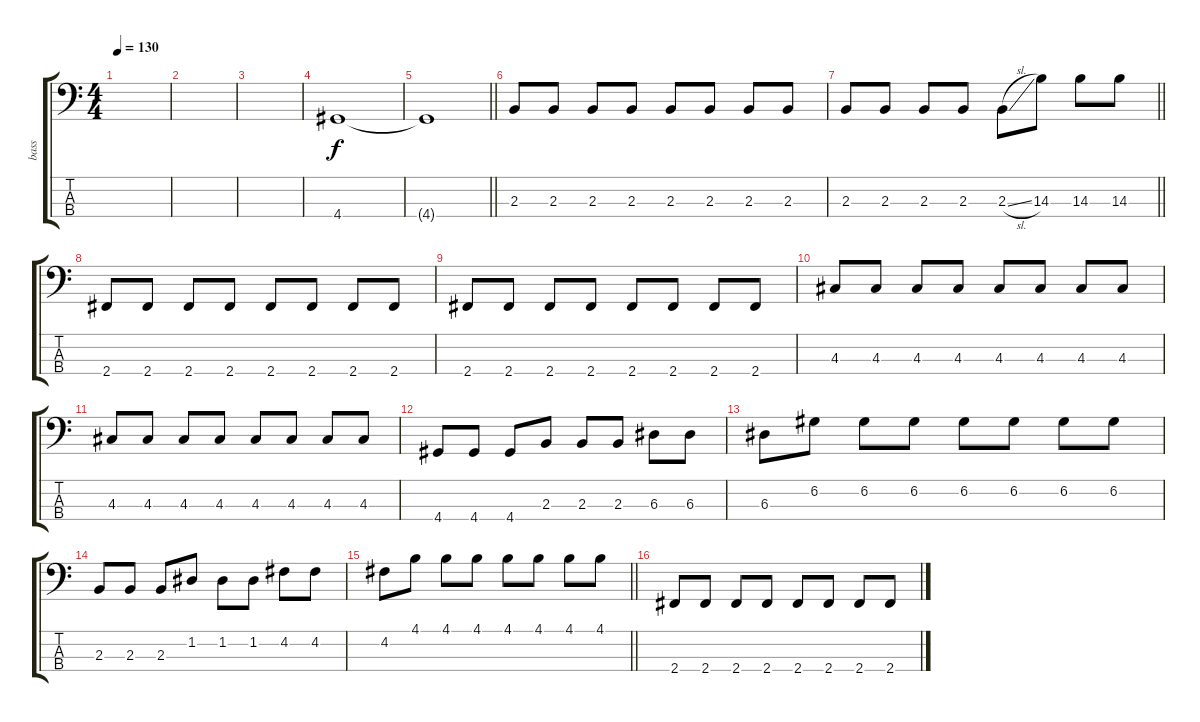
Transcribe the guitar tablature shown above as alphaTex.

\track ("bass" "bass") {instrument electricbassfinger}
\staff {score tabs}
\tuning (G2 D2 A1 E1) {hide}
\ts (4 4)
\tempo 130
\clef f4
\ks c
|
|
|
4.4.1 |
\barLineRight lightlight
4.4{t}.1 |
2.3.8 2.3.8 2.3.8 2.3.8 2.3.8 2.3.8 2.3.8 2.3.8 |
\barLineRight lightlight
2.3.8 2.3.8 2.3.8 2.3.8 2.3{sl}.8 14.3.8 14.3.8 14.3.8 |
2.4.8 2.4.8 2.4.8 2.4.8 2.4.8 2.4.8 2.4.8 2.4.8 |
2.4.8 2.4.8 2.4.8 2.4.8 2.4.8 2.4.8 2.4.8 2.4.8 |
4.3.8 4.3.8 4.3.8 4.3.8 4.3.8 4.3.8 4.3.8 4.3.8 |
4.3.8 4.3.8 4.3.8 4.3.8 4.3.8 4.3.8 4.3.8 4.3.8 |
4.4.8 4.4.8 4.4.8 2.3.8 2.3.8 2.3.8 6.3.8 6.3.8 |
6.3.8 6.2.8 6.2.8 6.2.8 6.2.8 6.2.8 6.2.8 6.2.8 |
2.3.8 2.3.8 2.3.8 1.2.8 1.2.8 1.2.8 4.2.8 4.2.8 |
\barLineRight lightlight
4.2.8 4.1.8 4.1.8 4.1.8 4.1.8 4.1.8 4.1.8 4.1.8 |
2.4.8 2.4.8 2.4.8 2.4.8 2.4.8 2.4.8 2.4.8 2.4.8
